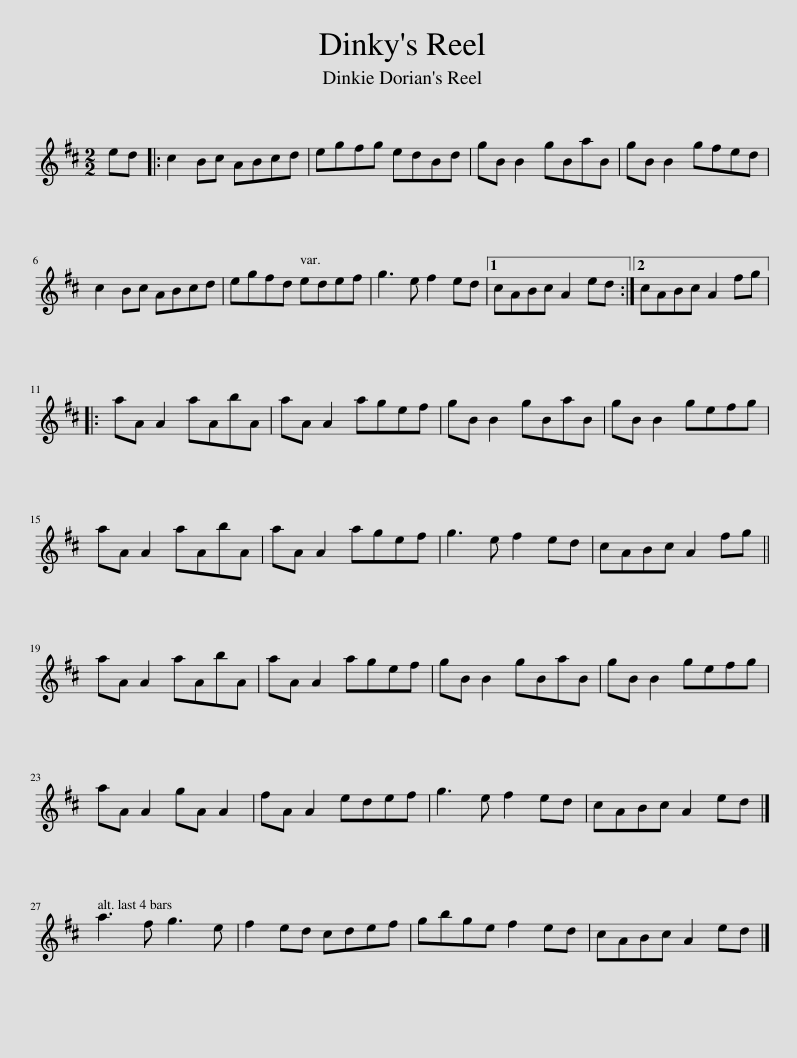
X:1
L:1/8
M:2/2
I:linebreak $
K:D
V:1 treble
V:1
 ed |: c2 Bc ABcd | egfg edBd | gB B2 gBaB | gB B2 gfed |$ %5
 c2 Bc ABcd | egfd edef | g3 e f2 ed |1 cABc A2 ed :|2 cABc A2 fg |:$ %10
 aA A2 aAbA | aA A2 agef | gB B2 gBaB | gB B2 gefg |$ aA A2 aAbA | %15
 aA A2 agef | g3 e f2 ed | cABc A2 fg ||$ aA A2 aAbA | aA A2 agef | %20
 gB B2 gBaB | gB B2 gefg |$ aA A2 gA A2 | fA A2 edef | g3 e f2 ed | %25
 cABc A2 ed |]$ a3 f g3 e | f2 ed cdef | gbge f2 ed | cABc A2 ed |] %30
